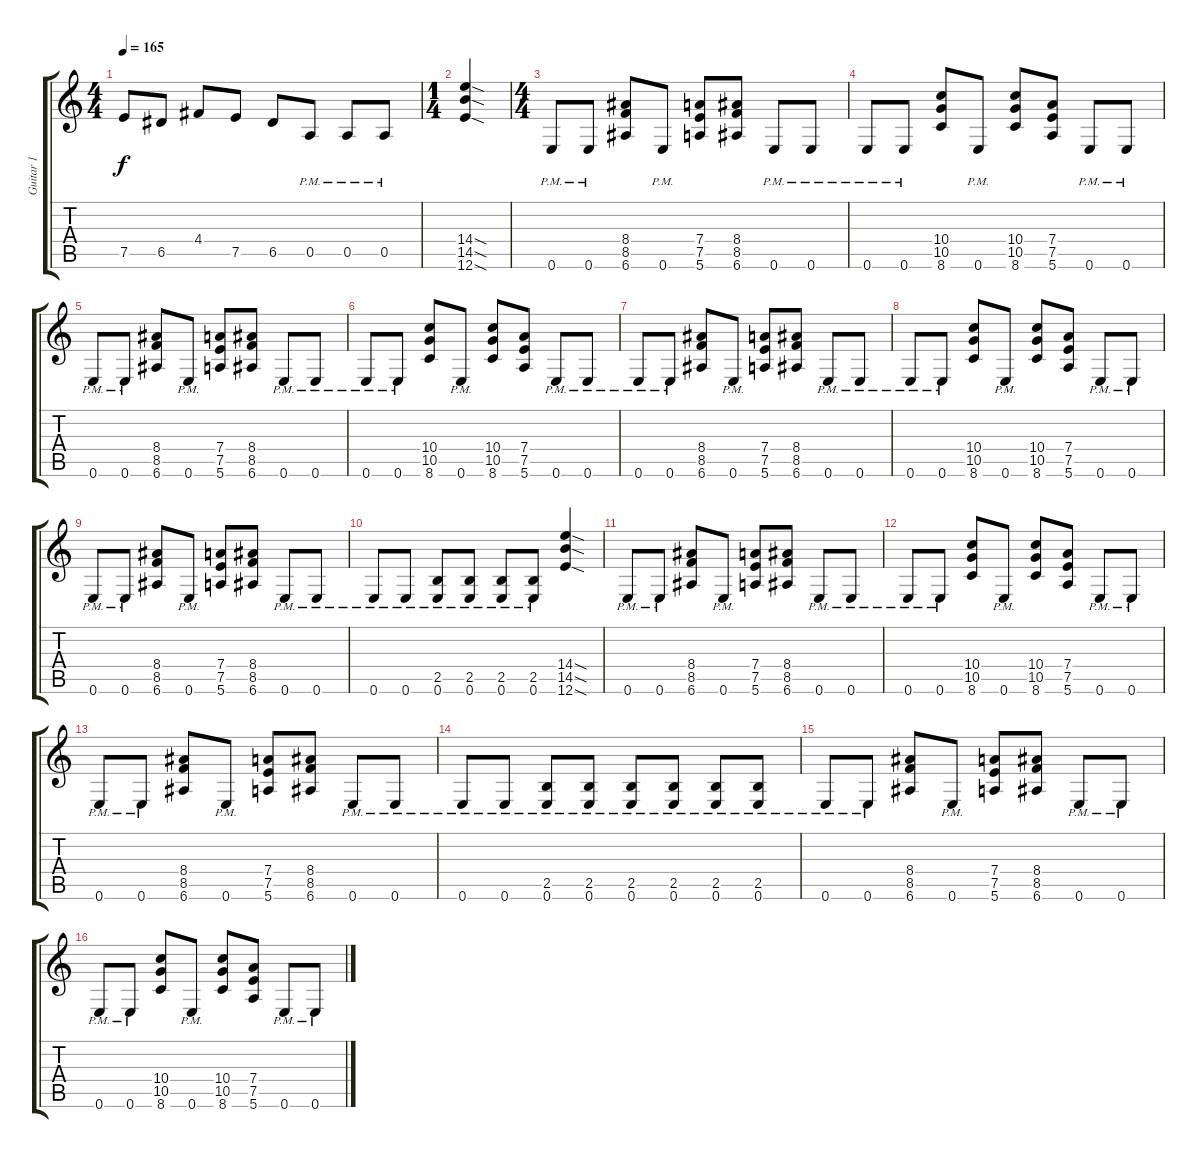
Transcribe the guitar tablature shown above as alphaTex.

\track ("Guitar 1" "Guitar 1") {instrument distortionguitar}
\staff {score tabs}
\tuning (E4 B3 G3 D3 A2 E2) {hide}
\ts (4 4)
\tempo 165
\clef g2
\ks c
7.5.8{dy f} 6.5.8 4.4.8 7.5.8 6.5.8 0.5{pm}.8 0.5{pm}.8 0.5{pm}.8 |
\ts (1 4)
(14.4{sod} 14.5{sod} 12.6{sod}).4 |
\ts (4 4)
0.6{pm}.8 0.6{pm}.8 (8.4 8.5 6.6).8 0.6{pm}.8 (7.4 7.5 5.6).8 (8.4 8.5 6.6).8 0.6{pm}.8 0.6{pm}.8 |
0.6{pm}.8 0.6{pm}.8 (10.4 10.5 8.6).8 0.6{pm}.8 (10.4 10.5 8.6).8 (7.4 7.5 5.6).8 0.6{pm}.8 0.6{pm}.8 |
0.6{pm}.8 0.6{pm}.8 (8.4 8.5 6.6).8 0.6{pm}.8 (7.4 7.5 5.6).8 (8.4 8.5 6.6).8 0.6{pm}.8 0.6{pm}.8 |
0.6{pm}.8 0.6{pm}.8 (10.4 10.5 8.6).8 0.6{pm}.8 (10.4 10.5 8.6).8 (7.4 7.5 5.6).8 0.6{pm}.8 0.6{pm}.8 |
0.6{pm}.8 0.6{pm}.8 (8.4 8.5 6.6).8 0.6{pm}.8 (7.4 7.5 5.6).8 (8.4 8.5 6.6).8 0.6{pm}.8 0.6{pm}.8 |
0.6{pm}.8 0.6{pm}.8 (10.4 10.5 8.6).8 0.6{pm}.8 (10.4 10.5 8.6).8 (7.4 7.5 5.6).8 0.6{pm}.8 0.6{pm}.8 |
0.6{pm}.8 0.6{pm}.8 (8.4 8.5 6.6).8 0.6{pm}.8 (7.4 7.5 5.6).8 (8.4 8.5 6.6).8 0.6{pm}.8 0.6{pm}.8 |
0.6{pm}.8 0.6{pm}.8 (2.5{pm} 0.6{pm}).8 (2.5{pm} 0.6{pm}).8 (2.5{pm} 0.6{pm}).8 (2.5{pm} 0.6{pm}).8 (14.4{sod} 14.5{sod} 12.6{sod}).4 |
0.6{pm}.8 0.6{pm}.8 (8.4 8.5 6.6).8 0.6{pm}.8 (7.4 7.5 5.6).8 (8.4 8.5 6.6).8 0.6{pm}.8 0.6{pm}.8 |
0.6{pm}.8 0.6{pm}.8 (10.4 10.5 8.6).8 0.6{pm}.8 (10.4 10.5 8.6).8 (7.4 7.5 5.6).8 0.6{pm}.8 0.6{pm}.8 |
0.6{pm}.8 0.6{pm}.8 (8.4 8.5 6.6).8 0.6{pm}.8 (7.4 7.5 5.6).8 (8.4 8.5 6.6).8 0.6{pm}.8 0.6{pm}.8 |
0.6{pm}.8 0.6{pm}.8 (2.5{pm} 0.6{pm}).8 (2.5{pm} 0.6{pm}).8 (2.5{pm} 0.6{pm}).8 (2.5{pm} 0.6{pm}).8 (2.5{pm} 0.6{pm}).8 (2.5{pm} 0.6{pm}).8 |
0.6{pm}.8 0.6{pm}.8 (8.4 8.5 6.6).8 0.6{pm}.8 (7.4 7.5 5.6).8 (8.4 8.5 6.6).8 0.6{pm}.8 0.6{pm}.8 |
0.6{pm}.8 0.6{pm}.8 (10.4 10.5 8.6).8 0.6{pm}.8 (10.4 10.5 8.6).8 (7.4 7.5 5.6).8 0.6{pm}.8 0.6{pm}.8
